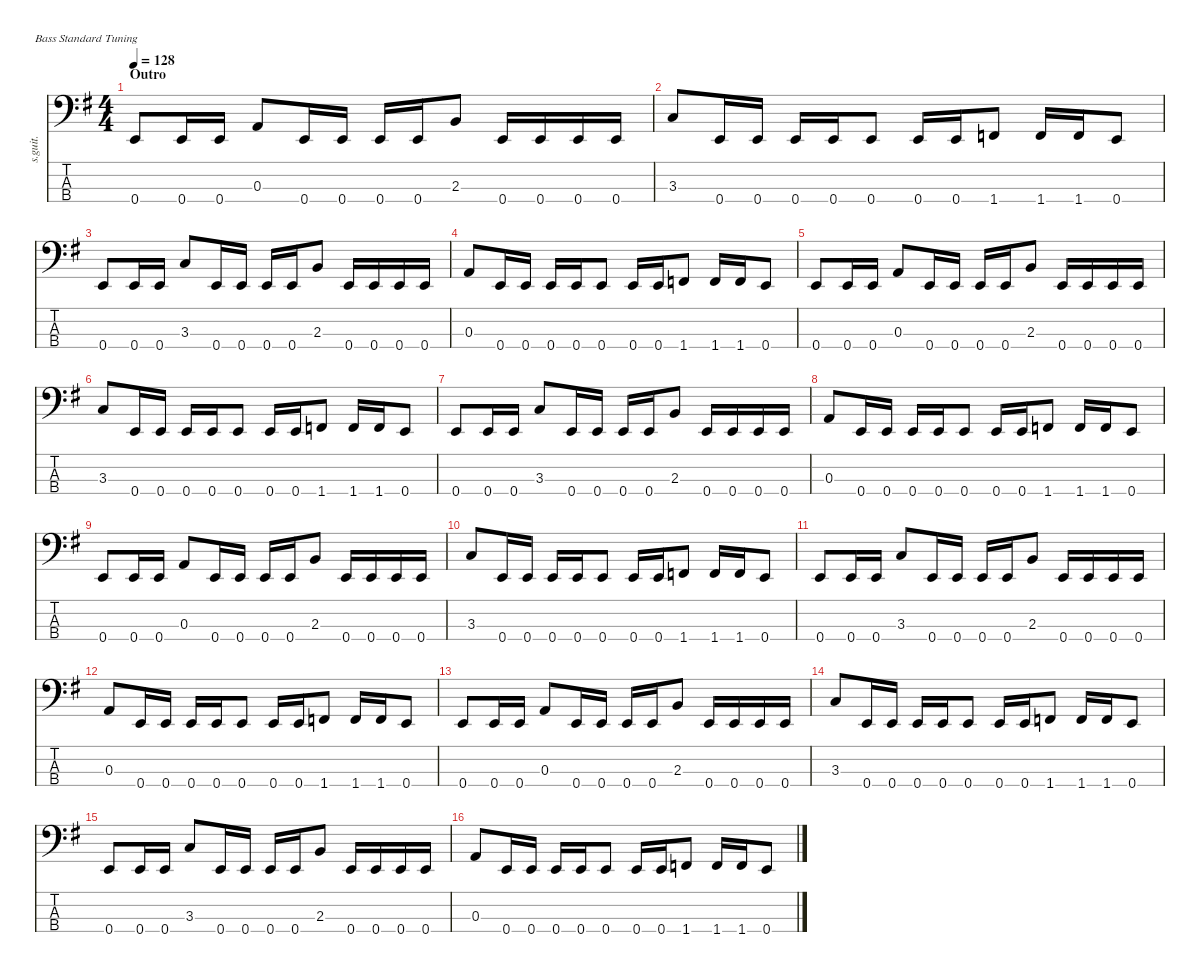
\defaultSystemsLayout 4
\hideDynamics
\bracketExtendMode nobrackets
\otherSystemsTrackNameOrientation horizontal
\track ("Cliff Burton (Bass)" "s.guit.") {instrument electricbassfinger}
\staff {score tabs}
\tuning (G2 D2 A1 E1)
\ts (4 4)
\section ("" "Outro")
\tempo 128
\clef f4
\ks eminor
0.4{acc forcenatural}.8{dy f beam Up} 0.4{acc forcenatural}.16{beam Up} 0.4{acc forcenatural}.16{beam Up} 0.3{acc forcenatural}.8{beam Up} 0.4{acc forcenatural}.16{beam Up} 0.4{acc forcenatural}.16{beam Up} 0.4{acc forcenatural}.16{beam Up} 0.4{acc forcenatural}.16{beam Up} 2.3{acc forcenatural}.8{beam Up} 0.4{acc forcenatural}.16{beam Up} 0.4{acc forcenatural}.16{beam Up} 0.4{acc forcenatural}.16{beam Up} 0.4{acc forcenatural}.16{beam Up} |
3.3{acc forcenatural}.8{beam Up} 0.4{acc forcenatural}.16{beam Up} 0.4{acc forcenatural}.16{beam Up} 0.4{acc forcenatural}.16{beam Up} 0.4{acc forcenatural}.16{beam Up} 0.4{acc forcenatural}.8{beam Up} 0.4{acc forcenatural}.16{beam Up} 0.4{acc forcenatural}.16{beam Up} 1.4{acc forcenatural}.8{beam Up} 1.4{acc forcenatural}.16{beam Up} 1.4{acc forcenatural}.16{beam Up} 0.4{acc forcenatural}.8{beam Up} |
0.4{acc forcenatural}.8{beam Up} 0.4{acc forcenatural}.16{beam Up} 0.4{acc forcenatural}.16{beam Up} 3.3{acc forcenatural}.8{beam Up} 0.4{acc forcenatural}.16{beam Up} 0.4{acc forcenatural}.16{beam Up} 0.4{acc forcenatural}.16{beam Up} 0.4{acc forcenatural}.16{beam Up} 2.3{acc forcenatural}.8{beam Up} 0.4{acc forcenatural}.16{beam Up} 0.4{acc forcenatural}.16{beam Up} 0.4{acc forcenatural}.16{beam Up} 0.4{acc forcenatural}.16{beam Up} |
0.3{acc forcenatural}.8{beam Up} 0.4{acc forcenatural}.16{beam Up} 0.4{acc forcenatural}.16{beam Up} 0.4{acc forcenatural}.16{beam Up} 0.4{acc forcenatural}.16{beam Up} 0.4{acc forcenatural}.8{beam Up} 0.4{acc forcenatural}.16{beam Up} 0.4{acc forcenatural}.16{beam Up} 1.4{acc forcenatural}.8{beam Up} 1.4{acc forcenatural}.16{beam Up} 1.4{acc forcenatural}.16{beam Up} 0.4{acc forcenatural}.8{beam Up} |
0.4{acc forcenatural}.8{beam Up} 0.4{acc forcenatural}.16{beam Up} 0.4{acc forcenatural}.16{beam Up} 0.3{acc forcenatural}.8{beam Up} 0.4{acc forcenatural}.16{beam Up} 0.4{acc forcenatural}.16{beam Up} 0.4{acc forcenatural}.16{beam Up} 0.4{acc forcenatural}.16{beam Up} 2.3{acc forcenatural}.8{beam Up} 0.4{acc forcenatural}.16{beam Up} 0.4{acc forcenatural}.16{beam Up} 0.4{acc forcenatural}.16{beam Up} 0.4{acc forcenatural}.16{beam Up} |
3.3{acc forcenatural}.8{beam Up} 0.4{acc forcenatural}.16{beam Up} 0.4{acc forcenatural}.16{beam Up} 0.4{acc forcenatural}.16{beam Up} 0.4{acc forcenatural}.16{beam Up} 0.4{acc forcenatural}.8{beam Up} 0.4{acc forcenatural}.16{beam Up} 0.4{acc forcenatural}.16{beam Up} 1.4{acc forcenatural}.8{beam Up} 1.4{acc forcenatural}.16{beam Up} 1.4{acc forcenatural}.16{beam Up} 0.4{acc forcenatural}.8{beam Up} |
0.4{acc forcenatural}.8{beam Up} 0.4{acc forcenatural}.16{beam Up} 0.4{acc forcenatural}.16{beam Up} 3.3{acc forcenatural}.8{beam Up} 0.4{acc forcenatural}.16{beam Up} 0.4{acc forcenatural}.16{beam Up} 0.4{acc forcenatural}.16{beam Up} 0.4{acc forcenatural}.16{beam Up} 2.3{acc forcenatural}.8{beam Up} 0.4{acc forcenatural}.16{beam Up} 0.4{acc forcenatural}.16{beam Up} 0.4{acc forcenatural}.16{beam Up} 0.4{acc forcenatural}.16{beam Up} |
0.3{acc forcenatural}.8{beam Up} 0.4{acc forcenatural}.16{beam Up} 0.4{acc forcenatural}.16{beam Up} 0.4{acc forcenatural}.16{beam Up} 0.4{acc forcenatural}.16{beam Up} 0.4{acc forcenatural}.8{beam Up} 0.4{acc forcenatural}.16{beam Up} 0.4{acc forcenatural}.16{beam Up} 1.4{acc forcenatural}.8{beam Up} 1.4{acc forcenatural}.16{beam Up} 1.4{acc forcenatural}.16{beam Up} 0.4{acc forcenatural}.8{beam Up} |
0.4{acc forcenatural}.8{beam Up} 0.4{acc forcenatural}.16{beam Up} 0.4{acc forcenatural}.16{beam Up} 0.3{acc forcenatural}.8{beam Up} 0.4{acc forcenatural}.16{beam Up} 0.4{acc forcenatural}.16{beam Up} 0.4{acc forcenatural}.16{beam Up} 0.4{acc forcenatural}.16{beam Up} 2.3{acc forcenatural}.8{beam Up} 0.4{acc forcenatural}.16{beam Up} 0.4{acc forcenatural}.16{beam Up} 0.4{acc forcenatural}.16{beam Up} 0.4{acc forcenatural}.16{beam Up} |
3.3{acc forcenatural}.8{beam Up} 0.4{acc forcenatural}.16{beam Up} 0.4{acc forcenatural}.16{beam Up} 0.4{acc forcenatural}.16{beam Up} 0.4{acc forcenatural}.16{beam Up} 0.4{acc forcenatural}.8{beam Up} 0.4{acc forcenatural}.16{beam Up} 0.4{acc forcenatural}.16{beam Up} 1.4{acc forcenatural}.8{beam Up} 1.4{acc forcenatural}.16{beam Up} 1.4{acc forcenatural}.16{beam Up} 0.4{acc forcenatural}.8{beam Up} |
0.4{acc forcenatural}.8{beam Up} 0.4{acc forcenatural}.16{beam Up} 0.4{acc forcenatural}.16{beam Up} 3.3{acc forcenatural}.8{beam Up} 0.4{acc forcenatural}.16{beam Up} 0.4{acc forcenatural}.16{beam Up} 0.4{acc forcenatural}.16{beam Up} 0.4{acc forcenatural}.16{beam Up} 2.3{acc forcenatural}.8{beam Up} 0.4{acc forcenatural}.16{beam Up} 0.4{acc forcenatural}.16{beam Up} 0.4{acc forcenatural}.16{beam Up} 0.4{acc forcenatural}.16{beam Up} |
0.3{acc forcenatural}.8{beam Up} 0.4{acc forcenatural}.16{beam Up} 0.4{acc forcenatural}.16{beam Up} 0.4{acc forcenatural}.16{beam Up} 0.4{acc forcenatural}.16{beam Up} 0.4{acc forcenatural}.8{beam Up} 0.4{acc forcenatural}.16{beam Up} 0.4{acc forcenatural}.16{beam Up} 1.4{acc forcenatural}.8{beam Up} 1.4{acc forcenatural}.16{beam Up} 1.4{acc forcenatural}.16{beam Up} 0.4{acc forcenatural}.8{beam Up} |
0.4{acc forcenatural}.8{beam Up} 0.4{acc forcenatural}.16{beam Up} 0.4{acc forcenatural}.16{beam Up} 0.3{acc forcenatural}.8{beam Up} 0.4{acc forcenatural}.16{beam Up} 0.4{acc forcenatural}.16{beam Up} 0.4{acc forcenatural}.16{beam Up} 0.4{acc forcenatural}.16{beam Up} 2.3{acc forcenatural}.8{beam Up} 0.4{acc forcenatural}.16{beam Up} 0.4{acc forcenatural}.16{beam Up} 0.4{acc forcenatural}.16{beam Up} 0.4{acc forcenatural}.16{beam Up} |
3.3{acc forcenatural}.8{beam Up} 0.4{acc forcenatural}.16{beam Up} 0.4{acc forcenatural}.16{beam Up} 0.4{acc forcenatural}.16{beam Up} 0.4{acc forcenatural}.16{beam Up} 0.4{acc forcenatural}.8{beam Up} 0.4{acc forcenatural}.16{beam Up} 0.4{acc forcenatural}.16{beam Up} 1.4{acc forcenatural}.8{beam Up} 1.4{acc forcenatural}.16{beam Up} 1.4{acc forcenatural}.16{beam Up} 0.4{acc forcenatural}.8{beam Up} |
0.4{acc forcenatural}.8{beam Up} 0.4{acc forcenatural}.16{beam Up} 0.4{acc forcenatural}.16{beam Up} 3.3{acc forcenatural}.8{beam Up} 0.4{acc forcenatural}.16{beam Up} 0.4{acc forcenatural}.16{beam Up} 0.4{acc forcenatural}.16{beam Up} 0.4{acc forcenatural}.16{beam Up} 2.3{acc forcenatural}.8{beam Up} 0.4{acc forcenatural}.16{beam Up} 0.4{acc forcenatural}.16{beam Up} 0.4{acc forcenatural}.16{beam Up} 0.4{acc forcenatural}.16{beam Up} |
0.3{acc forcenatural}.8{beam Up} 0.4{acc forcenatural}.16{beam Up} 0.4{acc forcenatural}.16{beam Up} 0.4{acc forcenatural}.16{beam Up} 0.4{acc forcenatural}.16{beam Up} 0.4{acc forcenatural}.8{beam Up} 0.4{acc forcenatural}.16{beam Up} 0.4{acc forcenatural}.16{beam Up} 1.4{acc forcenatural}.8{beam Up} 1.4{acc forcenatural}.16{beam Up} 1.4{acc forcenatural}.16{beam Up} 0.4{acc forcenatural}.8{beam Up}
